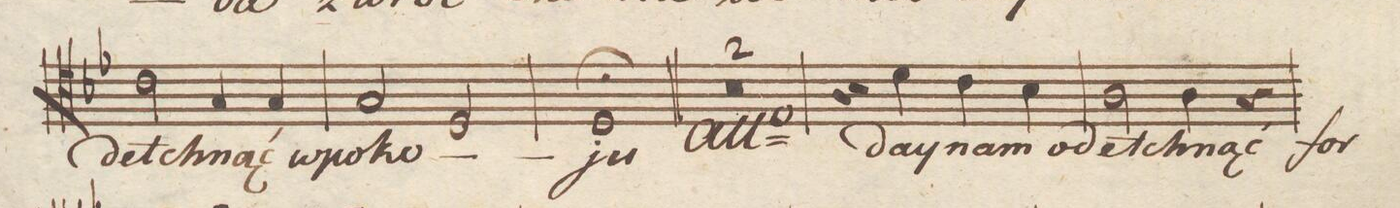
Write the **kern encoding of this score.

**kern	**text	**dynam
*I"Tenore.	*	*
*clefC4	*	*
*k[b-e-]	*	*
*met(c|)	*	*
*M2/2	*	*
2c\	-detch-	.
4G/	-nąć	.
4G/	w_po-	.
=53	=53	=53
2G/	-ko-	.
2D/	.	.
=54	=54	=54
1D;	-ju	.
=55||	=55||	=55||
0r	.	.
=56	=56	=56
=57	=57	=57
4r	.	.
4d\	day	.
4c\	nam	.
4B-\	o-	.
=58	=58	=58
2A\	-detch-	.
4A\	-nąć	.
4r	.	f
=59	=59	=59
*-	*-	*-
